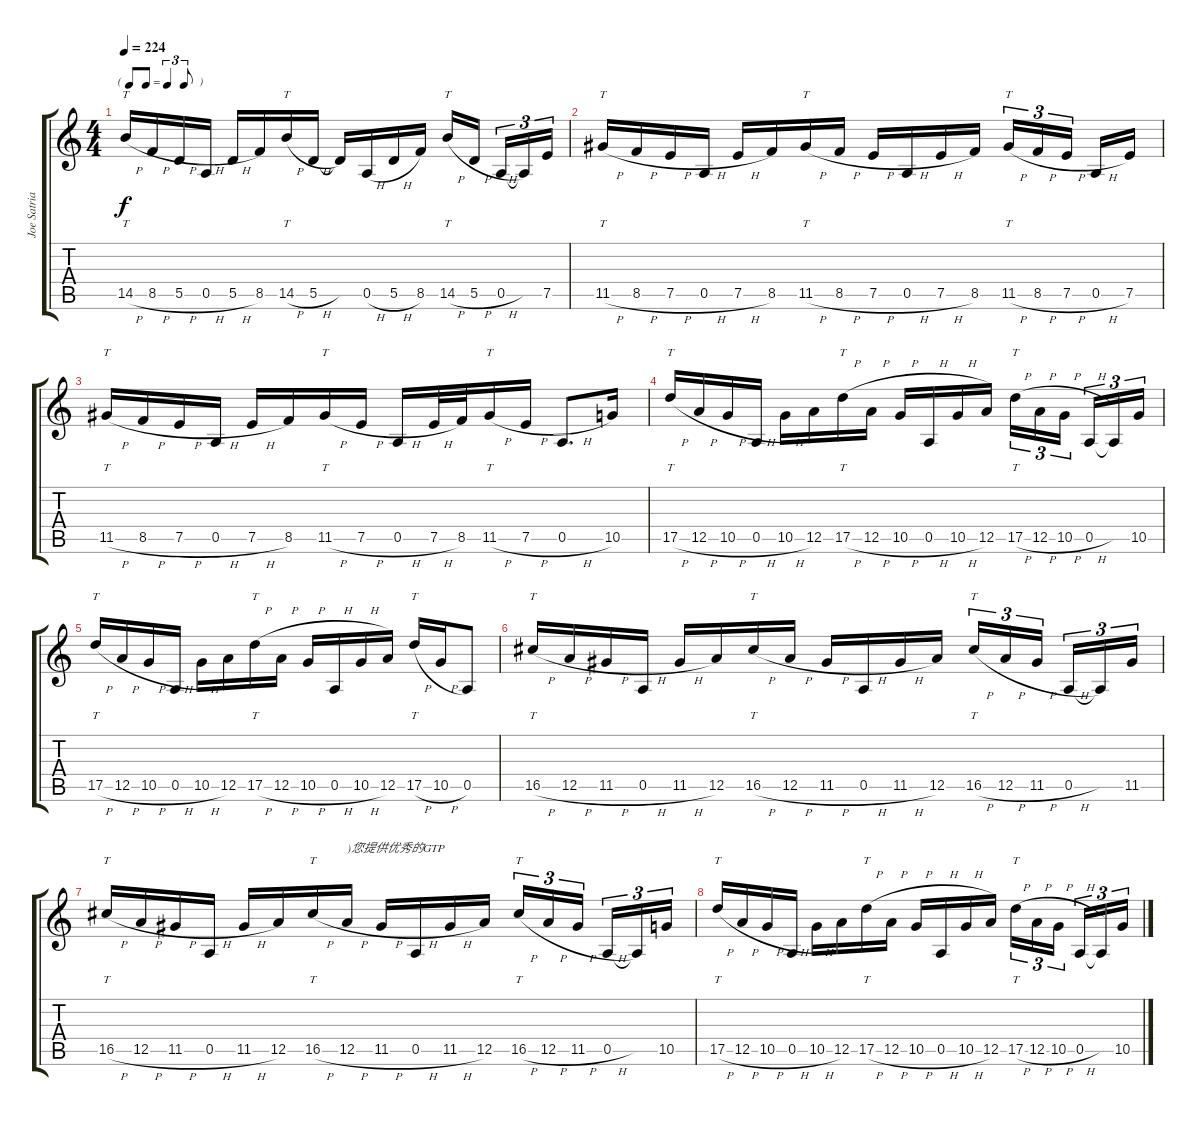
\track ("Joe Satriani Lead" "Joe Satria") {instrument distortionguitar}
\staff {score tabs}
\tuning (E4 B3 G3 D3 A2 E2) {hide}
\ts (4 4)
\tf triplet8th
\tempo 224
\clef g2
\ks c
14.5{h}.16{tt dy f} 8.5{h}.16 5.5{h}.16 0.5{h}.16 5.5{h}.16 8.5.16 14.5{h}.16{tt} 5.5{h}.16 5.5{t}.16 0.5{h}.16 5.5{h}.16 8.5.16 14.5{h}.16{tt} 5.5{h}.16{beam splitsecondary} 0.5{h}.16{tu (3 2)} 0.5{t}.16{tu (3 2)} 7.5.16{tu (3 2)} |
11.5{h}.16{tt} 8.5{h}.16 7.5{h}.16 0.5{h}.16 7.5{h}.16 8.5.16 11.5{h}.16{tt} 8.5{h}.16 7.5{h}.16 0.5{h}.16 7.5{h}.16 8.5.16 11.5{h}.16{tt tu (3 2)} 8.5{h}.16{tu (3 2)} 7.5{h}.16{tu (3 2) beam splitsecondary} 0.5{h}.16 7.5.16 |
11.5{h}.16{tt} 8.5{h}.16 7.5{h}.16 0.5{h}.16 7.5{h}.16 8.5.16 11.5{h}.16{tt} 7.5{h}.16 0.5{h}.16 7.5{h}.32 8.5.32 11.5{h}.16{tt} 7.5{h}.16 0.5{h}.8{d} 10.5.16 |
17.5{h}.16{tt} 12.5{h}.16 10.5{h}.16 0.5{h}.16 10.5{h}.16 12.5.16 17.5{h}.16{tt} 12.5{h}.16 10.5{h}.16 0.5{h}.16 10.5{h}.16 12.5.16 17.5{h}.16{tt tu (3 2)} 12.5{h}.16{tu (3 2)} 10.5{h}.16{tu (3 2) beam splitsecondary} 0.5{h}.16{tu (3 2)} 0.5{t}.16{tu (3 2)} 10.5.16{tu (3 2)} |
17.5{h}.16{tt} 12.5{h}.16 10.5{h}.16 0.5{h}.16 10.5{h}.16 12.5.16 17.5{h}.16{tt} 12.5{h}.16 10.5{h}.16 0.5{h}.16 10.5{h}.16 12.5.16 17.5{h}.16{tt} 10.5{h}.16 0.5.8 |
16.5{h}.16{tt} 12.5{h}.16 11.5{h}.16 0.5{h}.16 11.5{h}.16 12.5.16 16.5{h}.16{tt} 12.5{h}.16 11.5{h}.16 0.5{h}.16 11.5{h}.16 12.5.16 16.5{h}.16{tt tu (3 2)} 12.5{h}.16{tu (3 2)} 11.5{h}.16{tu (3 2) beam splitsecondary} 0.5{h}.16{tu (3 2)} 0.5{t}.16{tu (3 2)} 11.5.16{tu (3 2)} |
16.5{h}.16{tt} 12.5{h}.16 11.5{h}.16 0.5{h}.16 11.5{h}.16 12.5.16 16.5{h}.16{tt} 12.5{h}.16{txt ")您提供优秀的GTP"} 11.5{h}.16 0.5{h}.16 11.5{h}.16 12.5.16 16.5{h}.16{tt tu (3 2)} 12.5{h}.16{tu (3 2)} 11.5{h}.16{tu (3 2) beam splitsecondary} 0.5{h}.16{tu (3 2)} 0.5{t}.16{tu (3 2)} 10.5.16{tu (3 2)} |
17.5{h}.16{tt} 12.5{h}.16 10.5{h}.16 0.5{h}.16 10.5{h}.16 12.5.16 17.5{h}.16{tt} 12.5{h}.16 10.5{h}.16 0.5{h}.16 10.5{h}.16 12.5.16 17.5{h}.16{tt tu (3 2)} 12.5{h}.16{tu (3 2)} 10.5{h}.16{tu (3 2) beam splitsecondary} 0.5{h}.16{tu (3 2)} 0.5{t}.16{tu (3 2)} 10.5.16{tu (3 2)}
